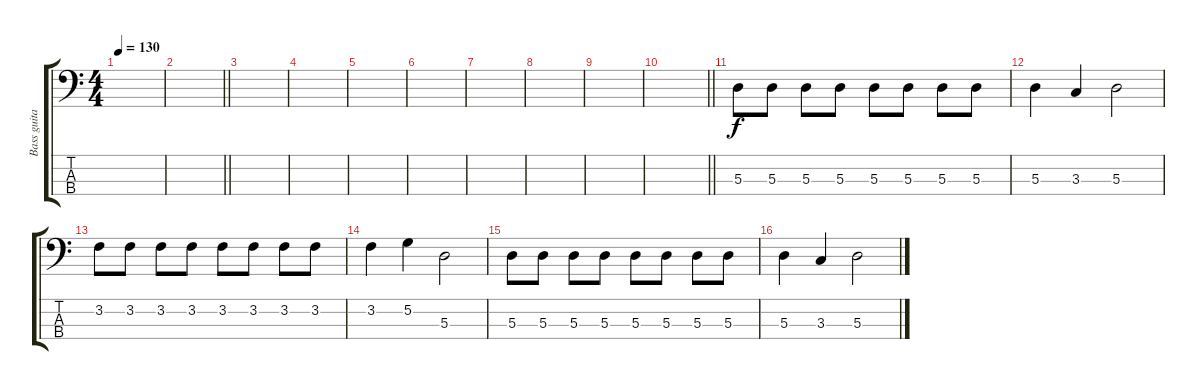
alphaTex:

\track ("Bass guitar" "Bass guita") {instrument electricguitarclean}
\staff {score tabs}
\tuning (G2 D2 A1 E1) {hide}
\ts (4 4)
\tempo 130
\clef f4
\ks c
|
\barLineRight lightlight
|
|
|
|
|
|
|
|
\barLineRight lightlight
|
5.3.8 5.3.8 5.3.8 5.3.8 5.3.8 5.3.8 5.3.8 5.3.8 |
5.3.4 3.3.4 5.3.2 |
3.2.8 3.2.8 3.2.8 3.2.8 3.2.8 3.2.8 3.2.8 3.2.8 |
3.2.4 5.2.4 5.3.2 |
5.3.8 5.3.8 5.3.8 5.3.8 5.3.8 5.3.8 5.3.8 5.3.8 |
5.3.4 3.3.4 5.3.2
